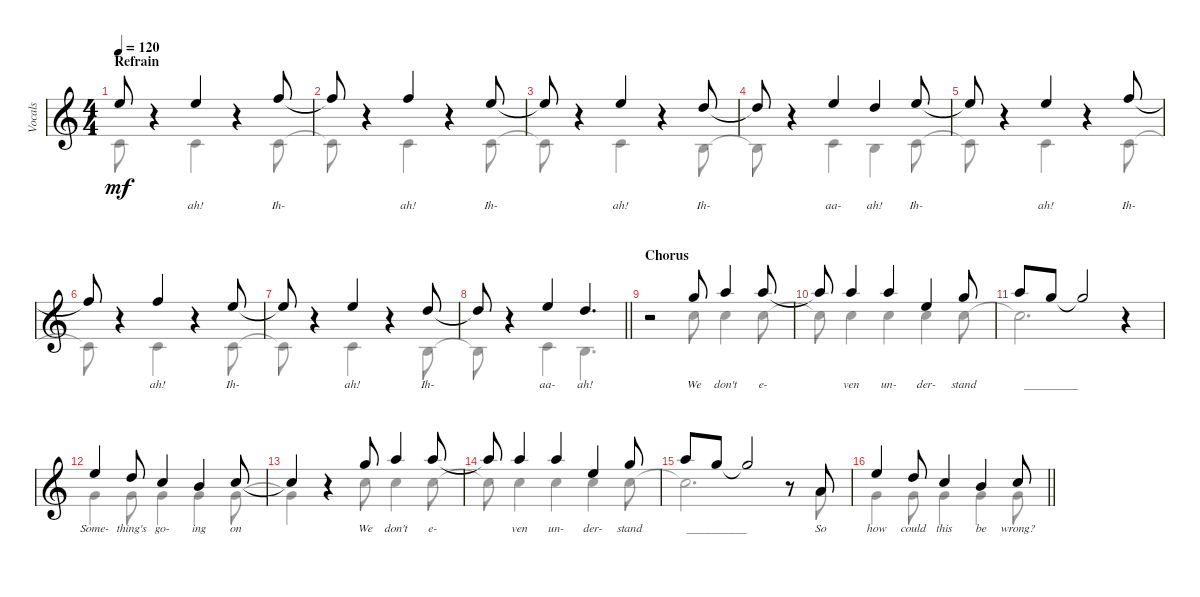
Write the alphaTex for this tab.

\defaultSystemsLayout 4
\bracketExtendMode groupsimilarinstruments
\otherSystemsTrackNameOrientation horizontal
\track ("Vocals" "Vocals") {multiBarRest instrument voiceoohs}
\staff {score}
\tuning (E4 B3 G3 D3 A2 E2)
\voice
\ts (4 4)
\section ("" "Refrain")
\tempo 120
\clef g2
\ks c
12.1{t}.8{dy mf beam Up} r.4{beam Up} 12.1.4{lyrics (0 "ah!") lyrics (1 "") lyrics (2 "") lyrics (3 "") lyrics (4 "") beam Up} r.4{beam Up} 13.1.8{lyrics (0 "Ih-") lyrics (1 "") lyrics (2 "") lyrics (3 "") lyrics (4 "") beam Up} |
13.1{t}.8{beam Up} r.4{beam Up} 13.1.4{lyrics (0 "ah!") lyrics (1 "") lyrics (2 "") lyrics (3 "") lyrics (4 "") beam Up} r.4{beam Up} 12.1.8{lyrics (0 "Ih-") lyrics (1 "") lyrics (2 "") lyrics (3 "") lyrics (4 "") beam Up} |
12.1{t}.8{beam Up} r.4{beam Up} 12.1.4{lyrics (0 "ah!") lyrics (1 "") lyrics (2 "") lyrics (3 "") lyrics (4 "") beam Up} r.4{beam Up} 10.1.8{lyrics (0 "Ih-") lyrics (1 "") lyrics (2 "") lyrics (3 "") lyrics (4 "") beam Up} |
10.1{t}.8{beam Up} r.4{beam Up} 12.1.4{lyrics (0 "aa-") lyrics (1 "") lyrics (2 "") lyrics (3 "") lyrics (4 "") beam Up} 10.1.4{lyrics (0 "ah!") lyrics (1 "") lyrics (2 "") lyrics (3 "") lyrics (4 "") beam Up} 12.1.8{lyrics (0 "Ih-") lyrics (1 "") lyrics (2 "") lyrics (3 "") lyrics (4 "") beam Up} |
12.1{t}.8{beam Up} r.4{beam Up} 12.1.4{lyrics (0 "ah!") lyrics (1 "") lyrics (2 "") lyrics (3 "") lyrics (4 "") beam Up} r.4{beam Up} 13.1.8{lyrics (0 "Ih-") lyrics (1 "") lyrics (2 "") lyrics (3 "") lyrics (4 "") beam Up} |
13.1{t}.8{beam Up} r.4{beam Up} 13.1.4{lyrics (0 "ah!") lyrics (1 "") lyrics (2 "") lyrics (3 "") lyrics (4 "") beam Up} r.4{beam Up} 12.1.8{lyrics (0 "Ih-") lyrics (1 "") lyrics (2 "") lyrics (3 "") lyrics (4 "") beam Up} |
12.1{t}.8{beam Up} r.4{beam Up} 12.1.4{lyrics (0 "ah!") lyrics (1 "") lyrics (2 "") lyrics (3 "") lyrics (4 "") beam Up} r.4{beam Up} 10.1.8{lyrics (0 "Ih-") lyrics (1 "") lyrics (2 "") lyrics (3 "") lyrics (4 "") beam Up} |
\barLineRight lightlight
10.1{t}.8{beam Up} r.4{beam Up} 12.1.4{lyrics (0 "aa-") lyrics (1 "") lyrics (2 "") lyrics (3 "") lyrics (4 "") beam Up} 10.1.4{d lyrics (0 "ah!") lyrics (1 "") lyrics (2 "") lyrics (3 "") lyrics (4 "") beam Up} |
\section ("" "Chorus")
r.2{beam Up} 15.1.8{lyrics (0 "We") lyrics (1 "") lyrics (2 "") lyrics (3 "") lyrics (4 "") beam Up} 17.1.4{lyrics (0 "don't") lyrics (1 "") lyrics (2 "") lyrics (3 "") lyrics (4 "") beam Up} 17.1.8{lyrics (0 "e-") lyrics (1 "") lyrics (2 "") lyrics (3 "") lyrics (4 "") beam Up} |
17.1{t}.8{beam Up} 17.1.4{lyrics (0 "ven") lyrics (1 "") lyrics (2 "") lyrics (3 "") lyrics (4 "") beam Up} 17.1.4{lyrics (0 "un-") lyrics (1 "") lyrics (2 "") lyrics (3 "") lyrics (4 "") beam Up} 17.2.4{lyrics (0 "der-") lyrics (1 "") lyrics (2 "") lyrics (3 "") lyrics (4 "") beam Up} 15.1.8{lyrics (0 "stand") lyrics (1 "") lyrics (2 "") lyrics (3 "") lyrics (4 "") beam Up} |
17.1.8{beam Up} 15.1.8{lyrics (0 "_________") lyrics (1 "") lyrics (2 "") lyrics (3 "") lyrics (4 "") beam Up} 15.1{t}.2{beam Up} r.4{beam Up} |
12.1.4{lyrics (0 "Some-") lyrics (1 "") lyrics (2 "") lyrics (3 "") lyrics (4 "") beam Up} 10.1.8{lyrics (0 "thing's") lyrics (1 "") lyrics (2 "") lyrics (3 "") lyrics (4 "") beam Up} 8.1.4{lyrics (0 "go-") lyrics (1 "") lyrics (2 "") lyrics (3 "") lyrics (4 "") beam Up} 7.1.4{lyrics (0 "ing") lyrics (1 "") lyrics (2 "") lyrics (3 "") lyrics (4 "") beam Up} 8.1.8{lyrics (0 "on") lyrics (1 "") lyrics (2 "") lyrics (3 "") lyrics (4 "") beam Up} |
8.1{t}.4{beam Up} r.4{beam Up} 15.1.8{lyrics (0 "We") lyrics (1 "") lyrics (2 "") lyrics (3 "") lyrics (4 "") beam Up} 17.1.4{lyrics (0 "don't") lyrics (1 "") lyrics (2 "") lyrics (3 "") lyrics (4 "") beam Up} 17.1.8{lyrics (0 "e-") lyrics (1 "") lyrics (2 "") lyrics (3 "") lyrics (4 "") beam Up} |
17.1{t}.8{beam Up} 17.1.4{lyrics (0 "ven") lyrics (1 "") lyrics (2 "") lyrics (3 "") lyrics (4 "") beam Up} 17.1.4{lyrics (0 "un-") lyrics (1 "") lyrics (2 "") lyrics (3 "") lyrics (4 "") beam Up} 17.2.4{lyrics (0 "der-") lyrics (1 "") lyrics (2 "") lyrics (3 "") lyrics (4 "") beam Up} 15.1.8{lyrics (0 "stand") lyrics (1 "") lyrics (2 "") lyrics (3 "") lyrics (4 "") beam Up} |
17.1.8{beam Up} 15.1.8{lyrics (0 "__________") lyrics (1 "") lyrics (2 "") lyrics (3 "") lyrics (4 "") beam Up} 15.1{t}.2{beam Up} r.8{beam Up} 10.2.8{lyrics (0 "So") lyrics (1 "") lyrics (2 "") lyrics (3 "") lyrics (4 "") beam Up} |
\barLineRight lightlight
12.1.4{lyrics (0 "how") lyrics (1 "") lyrics (2 "") lyrics (3 "") lyrics (4 "") beam Up} 10.1.8{lyrics (0 "could") lyrics (1 "") lyrics (2 "") lyrics (3 "") lyrics (4 "") beam Up} 8.1.4{lyrics (0 "this") lyrics (1 "") lyrics (2 "") lyrics (3 "") lyrics (4 "") beam Up} 7.1.4{lyrics (0 "be") lyrics (1 "") lyrics (2 "") lyrics (3 "") lyrics (4 "") beam Up} 8.1.8{lyrics (0 "wrong?") lyrics (1 "") lyrics (2 "") lyrics (3 "") lyrics (4 "") beam Up}
\voice
\clef g2
\ottava regular
\simile none
\ks c
10.4{t}.8{dy mf beam Down} r.4{beam Down} 10.4.4{beam Down} r.4{beam Down} 15.5.8{beam Down} |
15.5{t}.8{beam Down} r.4{beam Down} 15.5.4{beam Down} r.4{beam Down} 10.4.8{beam Down} |
10.4{t}.8{beam Down} r.4{beam Down} 10.4.4{beam Down} r.4{beam Down} 0.2.8{beam Down} |
0.2{t}.8{beam Down} r.4{beam Down} 10.4.4{beam Down} 0.2.4{beam Down} 10.4.8{beam Down} |
10.4{t}.8{beam Down} r.4{beam Down} 10.4.4{beam Down} r.4{beam Down} 15.5.8{beam Down} |
15.5{t}.8{beam Down} r.4{beam Down} 15.5.4{beam Down} r.4{beam Down} 10.4.8{beam Down} |
10.4{t}.8{beam Down} r.4{beam Down} 10.4.4{beam Down} r.4{beam Down} 0.2.8{beam Down} |
\barLineRight lightlight
0.2{t}.8{beam Down} r.4{beam Down} 10.4.4{beam Down} 0.2.4{d beam Down} |
r.2{beam Down} 17.3.8{beam Down} 17.3.4{beam Down} 17.3.8{beam Down} |
17.3{t}.8{beam Down} 17.3.4{beam Down} 17.3.4{beam Down} 17.3.4{beam Down} 17.3.8{beam Down} |
17.3{t}.2{d beam Down} r.4{beam Down} |
8.2.4{beam Down} 8.2.8{beam Down} 8.2.4{beam Down} 8.2.4{beam Down} 8.2.8{beam Down} |
8.2{t}.4{beam Down} r.4{beam Down} 17.3.8{beam Down} 17.3.4{beam Down} 17.3.8{beam Down} |
17.3{t}.8{beam Down} 17.3.4{beam Down} 17.3.4{beam Down} 17.3.4{beam Down} 17.3.8{beam Down} |
17.3{t}.2{d beam Down} r.8{beam Down} 10.2.8{beam Down} |
\barLineRight lightlight
8.2.4{beam Down} 8.2.8{beam Down} 8.2.4{beam Down} 8.2.4{beam Down} 8.2.8{beam Down}
